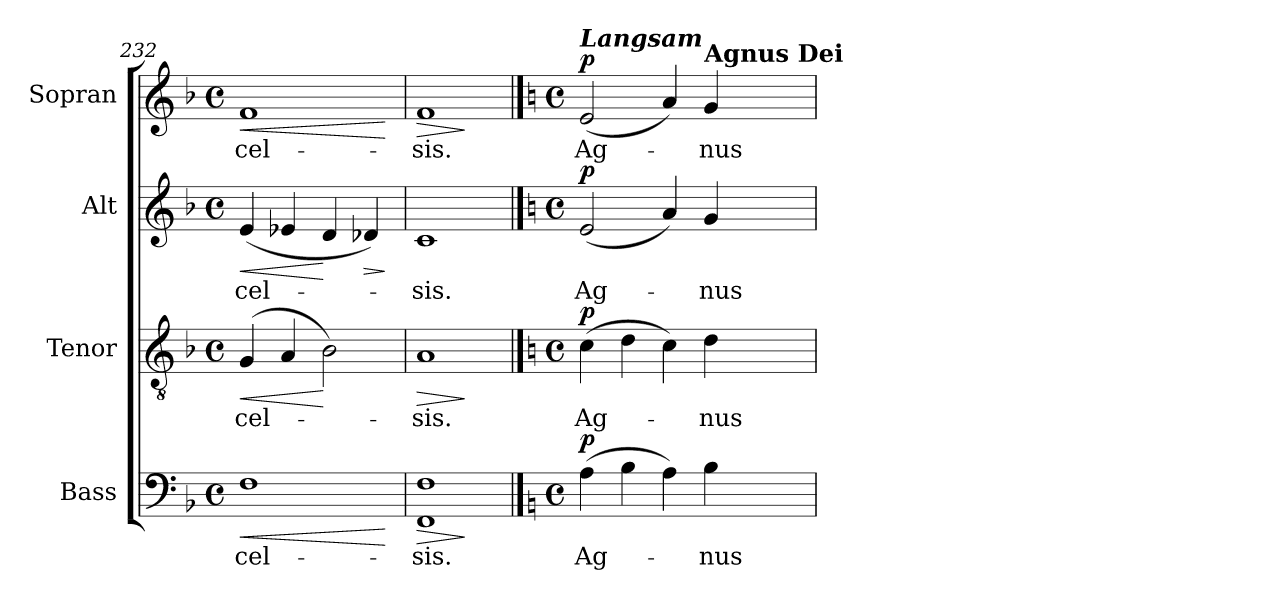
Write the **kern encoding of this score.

**kern	**text	**dynam	**kern	**text	**dynam	**kern	**text	**dynam	**kern	**text	**dynam
*part4	*part4	*part4	*part3	*part3	*part3	*part2	*part2	*part2	*part1	*part1	*part1
*staff4	*staff4	*staff4	*staff3	*staff3	*staff3	*staff2	*staff2	*staff2	*staff1	*staff1	*staff1
*I"Bass	*	*	*I"Tenor	*	*	*I"Alt	*	*	*I"Sopran	*	*
*I'B.	*	*	*I'T.	*	*	*I'A.	*	*	*I'S.	*	*
*clefF4	*	*	*clefGv2	*	*	*clefG2	*	*	*clefG2	*	*
*k[b-]	*	*	*k[b-]	*	*	*k[b-]	*	*	*k[b-]	*	*
*F:	*	*	*F:	*	*	*F:	*	*	*F:	*	*
*M4/4	*	*	*M4/4	*	*	*M4/4	*	*	*M4/4	*	*
*met(c)	*	*	*met(c)	*	*	*met(c)	*	*	*met(c)	*	*
=232	=232	=232	=232	=232	=232	=232	=232	=232	=232	=232	=232
!	!LO:LY:b	!LO:HP:b	!	!LO:LY:b	!LO:HP:b	!	!LO:LY:b	!LO:HP:b	!	!LO:LY:b	!LO:HP:b
1F	-cel-	<	(4G/	-cel-	<	(<4e/	-cel-	<	1f	-cel-	<
.	.	.	4A/	.	.	4e-X/	.	.	.	.	.
.	.	.	2B-\)	.	[	4d/	.	[	.	.	.
!	!	!	!	!	!	!	!	!LO:HP:b	!	!	!
.	.	.	.	.	.	4d-X/)	.	>	.	.	.
.	.	[	.	.	.	.	.	]	.	.	[
=233	=233	=233	=233	=233	=233	=233	=233	=233	=233	=233	=233
!	!LO:LY:b	!LO:HP:b	!	!LO:LY:b	!LO:HP:b	!	!LO:LY:b	!	!	!LO:LY:b	!LO:HP:b
1FF 1F	-sis.	>	1A	-sis.	>	1c	-sis.	.	1f	-sis.	>
.	.	]	.	.	]	.	.	.	.	.	]
!!LO:PB:g=z
==234	==234	==234	==234	==234	==234	==234	==234	==234	==234	==234	==234
*k[]	*	*	*k[]	*	*	*k[]	*	*	*k[]	*	*
*C:	*	*	*C:	*	*	*C:	*	*	*C:	*	*
*M4/4	*	*	*M4/4	*	*	*M4/4	*	*	*M4/4	*	*
*met(c)	*	*	*met(c)	*	*	*met(c)	*	*	*met(c)	*	*
!	!	!	!	!	!	!	!	!	!LO:TX:a:Bi:t=Langsam	!	!
!	!LO:LY:b	!LO:DY:a	!	!LO:LY:b	!LO:DY:a	!	!LO:LY:b	!LO:DY:a	!	!LO:LY:b	!LO:DY:a
(>4A\	Ag-	p	(>4c\	Ag-	p	(<2e/	Ag-	p	(<2e/	Ag-	p
4B\	.	.	4d\	.	.	.	.	.	.	.	.
4A\)	.	.	4c\)	.	.	4a/)	.	.	4a/)	.	.
!	!	!	!	!	!	!	!	!	!LO:TX:a:B:t=Agnus Dei	!	!
!	!LO:LY:b	!	!	!LO:LY:b	!	!	!LO:LY:b	!	!	!LO:LY:b	!
4B\	-nus	.	4d\	-nus	.	4g/	-nus	.	4g/	-nus	.
=	=	=	=	=	=	=	=	=	=	=	=
*-	*-	*-	*-	*-	*-	*-	*-	*-	*-	*-	*-
